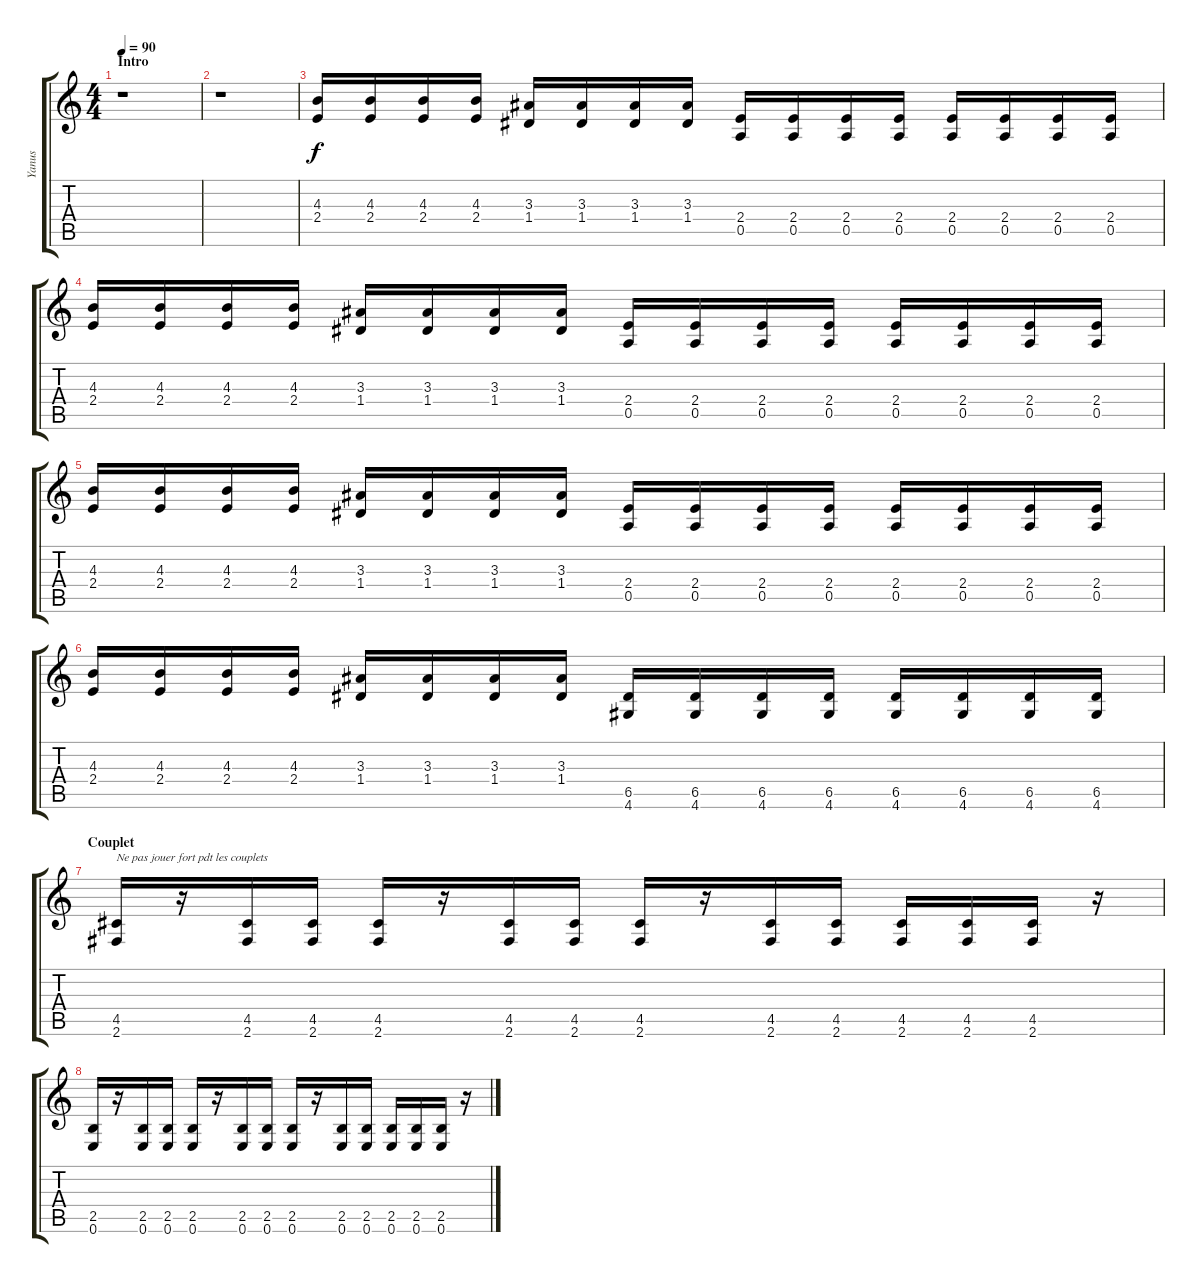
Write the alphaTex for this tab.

\track ("Yanus" "Yanus") {instrument overdrivenguitar}
\staff {score tabs}
\tuning (E4 B3 G3 D3 A2 E2) {hide}
\ts (4 4)
\section ("" "Intro")
\tempo 90
\clef g2
\ks c
r.1{dy f instrument overdrivenguitar} |
r.1 |
(4.3 2.4).16 (4.3 2.4).16 (4.3 2.4).16 (4.3 2.4).16 (3.3 1.4).16 (3.3 1.4).16 (3.3 1.4).16 (3.3 1.4).16 (2.4 0.5).16 (2.4 0.5).16 (2.4 0.5).16 (2.4 0.5).16 (2.4 0.5).16 (2.4 0.5).16 (2.4 0.5).16 (2.4 0.5).16 |
(4.3 2.4).16 (4.3 2.4).16 (4.3 2.4).16 (4.3 2.4).16 (3.3 1.4).16 (3.3 1.4).16 (3.3 1.4).16 (3.3 1.4).16 (2.4 0.5).16 (2.4 0.5).16 (2.4 0.5).16 (2.4 0.5).16 (2.4 0.5).16 (2.4 0.5).16 (2.4 0.5).16 (2.4 0.5).16 |
(4.3 2.4).16 (4.3 2.4).16 (4.3 2.4).16 (4.3 2.4).16 (3.3 1.4).16 (3.3 1.4).16 (3.3 1.4).16 (3.3 1.4).16 (2.4 0.5).16 (2.4 0.5).16 (2.4 0.5).16 (2.4 0.5).16 (2.4 0.5).16 (2.4 0.5).16 (2.4 0.5).16 (2.4 0.5).16 |
(4.3 2.4).16 (4.3 2.4).16 (4.3 2.4).16 (4.3 2.4).16 (3.3 1.4).16 (3.3 1.4).16 (3.3 1.4).16 (3.3 1.4).16 (6.5 4.6).16 (6.5 4.6).16 (6.5 4.6).16 (6.5 4.6).16 (6.5 4.6).16 (6.5 4.6).16 (6.5 4.6).16 (6.5 4.6).16 |
\section ("" "Couplet")
(4.5 2.6).16{txt "Ne pas jouer fort pdt les couplets" volume 11} r.16 (4.5 2.6).16 (4.5 2.6).16 (4.5 2.6).16 r.16 (4.5 2.6).16 (4.5 2.6).16 (4.5 2.6).16 r.16 (4.5 2.6).16 (4.5 2.6).16 (4.5 2.6).16 (4.5 2.6).16 (4.5 2.6).16 r.16 |
(2.5 0.6).16 r.16 (2.5 0.6).16 (2.5 0.6).16 (2.5 0.6).16 r.16 (2.5 0.6).16 (2.5 0.6).16 (2.5 0.6).16 r.16 (2.5 0.6).16 (2.5 0.6).16 (2.5 0.6).16 (2.5 0.6).16 (2.5 0.6).16 r.16
